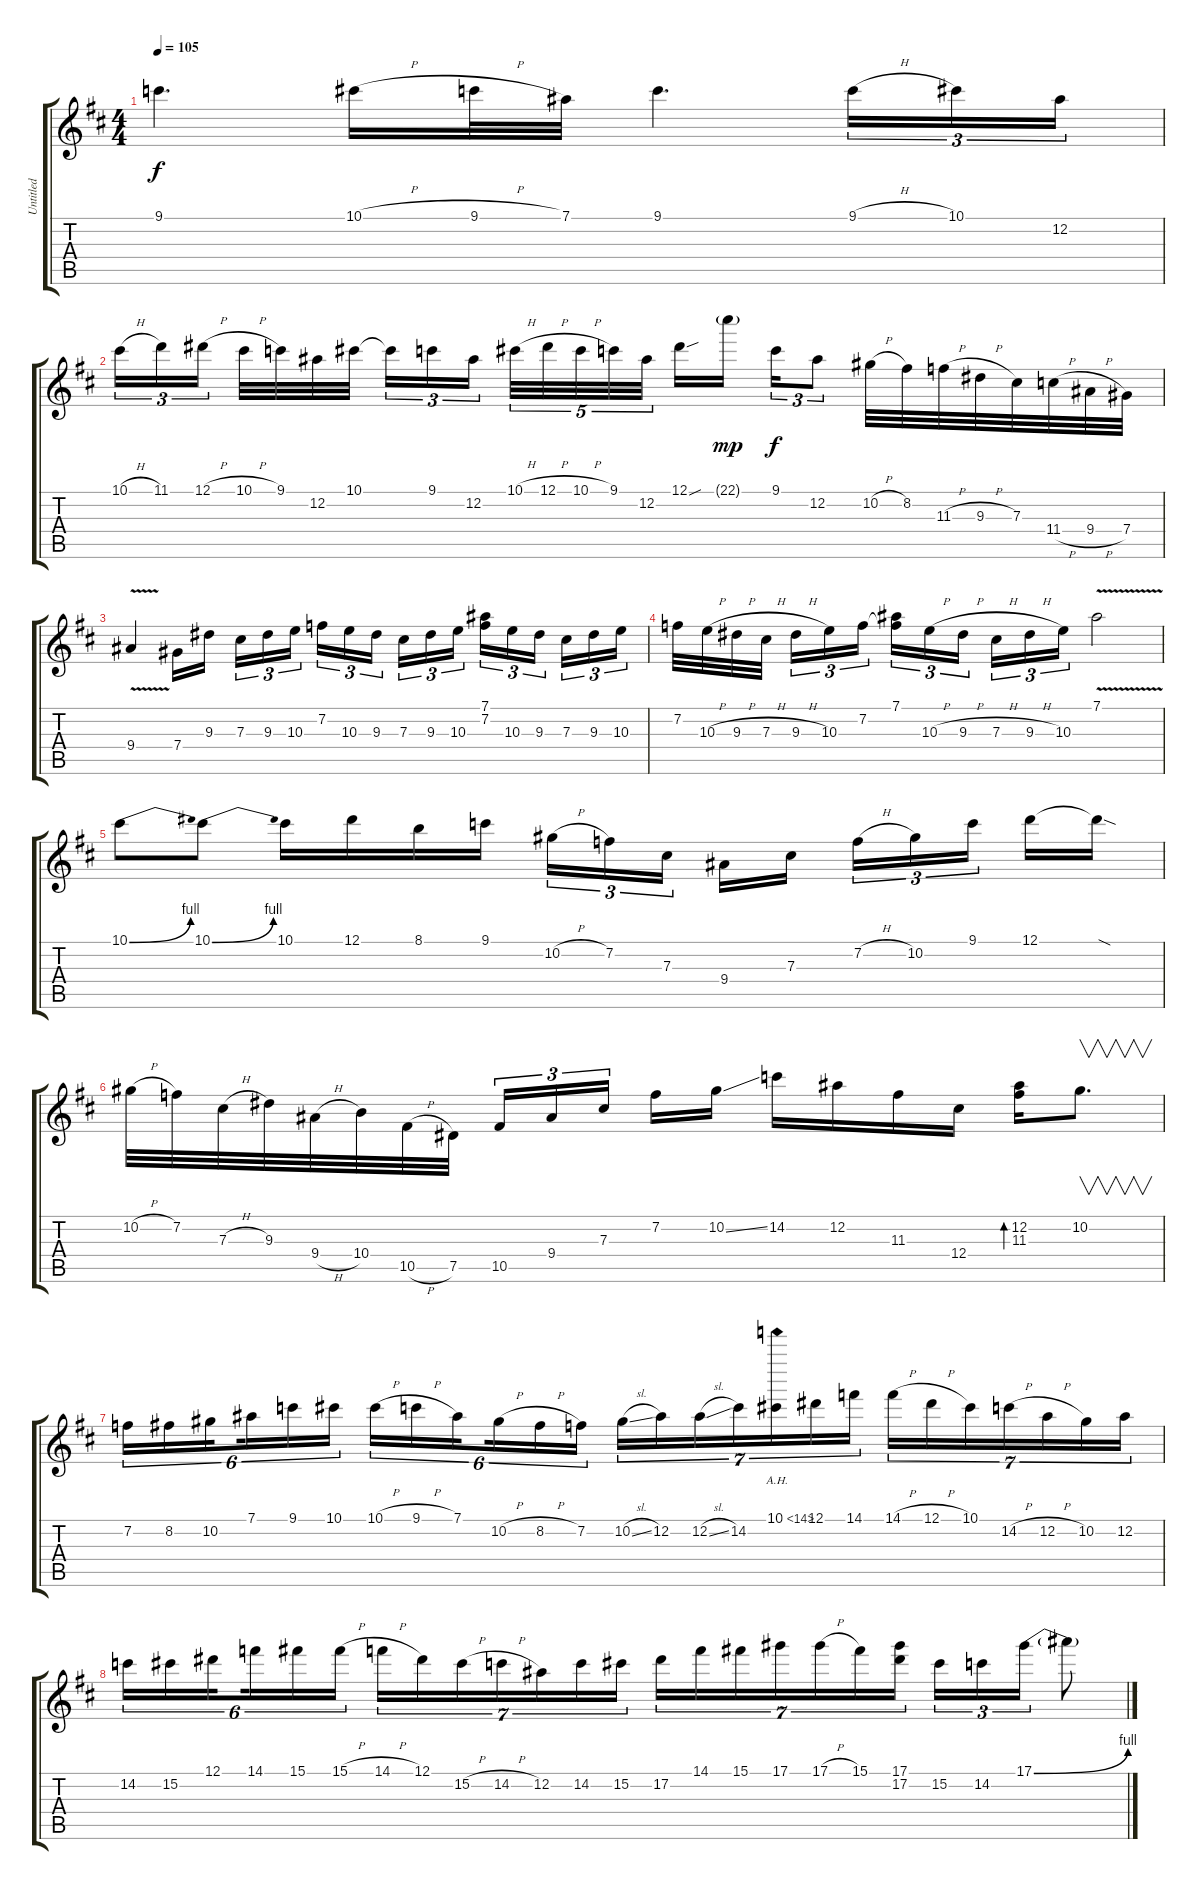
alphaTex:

\track ("Untitled" "Untitled") {instrument distortionguitar}
\staff {score tabs}
\tuning (Eb4 Bb3 Gb3 Db3 Ab2 Eb2) {hide}
\ts (4 4)
\tempo 105
\clef g2
\ks d
9.1.4{d dy f} 10.1{h}.16 9.1{h}.32 7.1.32 9.1.4{d} 9.1{h}.16{tu (3 2)} 10.1.16{tu (3 2)} 12.2.16{tu (3 2)} |
10.1{h}.16{tu (3 2)} 11.1.16{tu (3 2)} 12.1{h}.16{tu (3 2) beam splitsecondary} 10.1{h}.32 9.1.32 12.2.32 10.1.32 10.1{t}.16{tu (3 2)} 9.1.16{tu (3 2)} 12.2.16{tu (3 2) beam splitsecondary} 10.1{h}.32{tu (5 4)} 12.1{h}.32{tu (5 4)} 10.1{h}.32{tu (5 4)} 9.1.32{tu (5 4)} 12.2.32{tu (5 4)} 12.1{sou}.16 22.1{g}.16{dy mp beam splitsecondary} 9.1.16{tu (3 2) dy f} 12.2.8{tu (3 2)} 10.2{h}.32 8.2.32 11.3{h}.32 9.3{h}.32 7.3.32 11.4{h}.32 9.4{h}.32 7.4.32 |
9.4{v}.4 7.4.16 9.3.16{beam splitsecondary} 7.3.16{tu (3 2)} 9.3.16{tu (3 2)} 10.3.16{tu (3 2)} 7.2.16{tu (3 2)} 10.3.16{tu (3 2)} 9.3.16{tu (3 2) beam splitsecondary} 7.3.16{tu (3 2)} 9.3.16{tu (3 2)} 10.3.16{tu (3 2)} (7.1 7.2).16{tu (3 2)} 10.3.16{tu (3 2)} 9.3.16{tu (3 2) beam splitsecondary} 7.3.16{tu (3 2)} 9.3.16{tu (3 2)} 10.3.16{tu (3 2)} |
7.2.32 10.3{h}.32 9.3{h}.32 7.3{h}.32{beam splitsecondary} 9.3{h}.16{tu (3 2)} 10.3.16{tu (3 2)} 7.2.16{tu (3 2)} (7.1 7.2{t}).16{tu (3 2)} 10.3{h}.16{tu (3 2)} 9.3{h}.16{tu (3 2) beam splitsecondary} 7.3{h}.16{tu (3 2)} 9.3{h}.16{tu (3 2)} 10.3.16{tu (3 2)} 7.1{v}.2 |
10.1{be (bend 0 0 60 4)}.8 10.1{be (bend 0 0 60 4)}.8 10.1.16 12.1.16 8.1.16 9.1.16 10.2{h}.16{tu (3 2)} 7.2.16{tu (3 2)} 7.3.16{tu (3 2) beam splitsecondary} 9.4.16 7.3.16 7.2{h}.16{tu (3 2)} 10.2.16{tu (3 2)} 9.1.16{tu (3 2) beam splitsecondary} 12.1.16 12.1{sod t}.16 |
10.2{h}.32 7.2.32 7.3{h}.32 9.3.32 9.4{h}.32 10.4.32 10.5{h}.32 7.5.32 10.5.16{tu (3 2)} 9.4.16{tu (3 2)} 7.3.16{tu (3 2) beam splitsecondary} 7.2.16 10.2{ss}.16 14.2.16 12.2.16 11.3.16 12.4.16 (12.2 11.3).16{bd 30} 10.2.8{v d} |
7.2.16{tu (6 4)} 8.2.16{tu (6 4)} 10.2.16{tu (6 4) beam splitsecondary} 7.1.16{tu (6 4)} 9.1.16{tu (6 4)} 10.1.16{tu (6 4)} 10.1{h}.16{tu (6 4)} 9.1{h}.16{tu (6 4)} 7.1.16{tu (6 4) beam splitsecondary} 10.2{h}.16{tu (6 4)} 8.2{h}.16{tu (6 4)} 7.2.16{tu (6 4)} 10.2{sl}.16{tu (7 4)} 12.2.16{tu (7 4)} 12.2{sl}.16{tu (7 4)} 14.2.16{tu (7 4)} 10.1{ah 4}.16{tu (7 4)} 12.1.16{tu (7 4)} 14.1.16{tu (7 4)} 14.1{h}.16{tu (7 4)} 12.1{h}.16{tu (7 4)} 10.1.16{tu (7 4)} 14.2{h}.16{tu (7 4)} 12.2{h}.16{tu (7 4)} 10.2.16{tu (7 4)} 12.2.16{tu (7 4)} |
14.2.16{tu (6 4)} 15.2.16{tu (6 4)} 12.1.16{tu (6 4) beam splitsecondary} 14.1.16{tu (6 4)} 15.1.16{tu (6 4)} 15.1{h}.16{tu (6 4)} 14.1{h}.16{tu (7 4)} 12.1.16{tu (7 4)} 15.2{h}.16{tu (7 4)} 14.2{h}.16{tu (7 4)} 12.2.16{tu (7 4)} 14.2.16{tu (7 4)} 15.2.16{tu (7 4)} 17.2.16{tu (7 4)} 14.1.16{tu (7 4)} 15.1.16{tu (7 4)} 17.1.16{tu (7 4)} 17.1{h}.16{tu (7 4)} 15.1.16{tu (7 4)} (17.1 17.2).16{tu (7 4)} 15.2.16{tu (3 2)} 14.2.16{tu (3 2)} 17.1{be (bend 0 0 60 4)}.16{tu (3 2)} 17.1{t}.8
